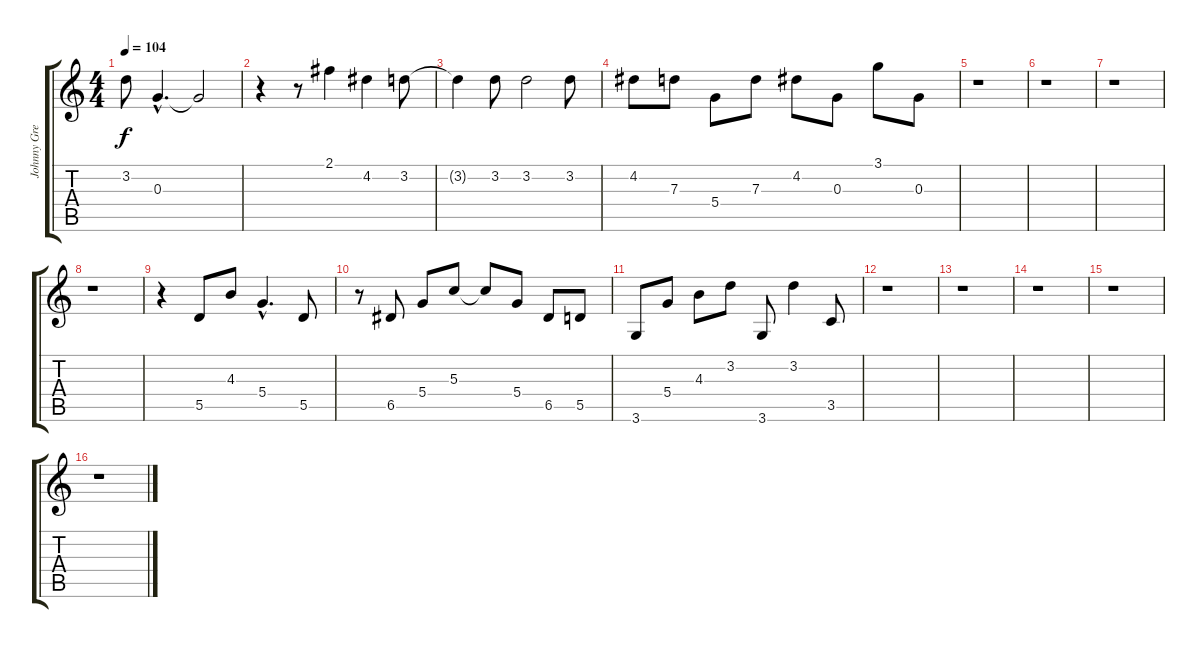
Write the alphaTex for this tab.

\track ("Johnny Greenwood" "Johnny Gre") {instrument electricguitarclean}
\staff {score tabs}
\tuning (E4 B3 G3 D3 A2 E2) {hide}
\ts (4 4)
\tempo 104
\clef g2
\ks c
3.2{t}.8{dy f} 0.3{hac}.4{d} 0.3{t}.2 |
r.4 r.8 2.1.4 4.2.4 3.2.8 |
3.2{t}.4 3.2.8 3.2.2 3.2.8 |
4.2.8 7.3.8 5.4.8 7.3.8 4.2.8 0.3.8 3.1.8 0.3.8 |
r.1 |
r.1 |
r.1 |
r.1 |
r.4 5.5.8 4.3.8 5.4{hac}.4{d} 5.5.8 |
r.8 6.5.8 5.4.8 5.3.8 5.3{t}.8 5.4.8 6.5.8 5.5.8 |
3.6.8 5.4.8 4.3.8 3.2.8 3.6.8 3.2.4 3.5.8 |
r.1 |
r.1 |
r.1 |
r.1 |
r.1
